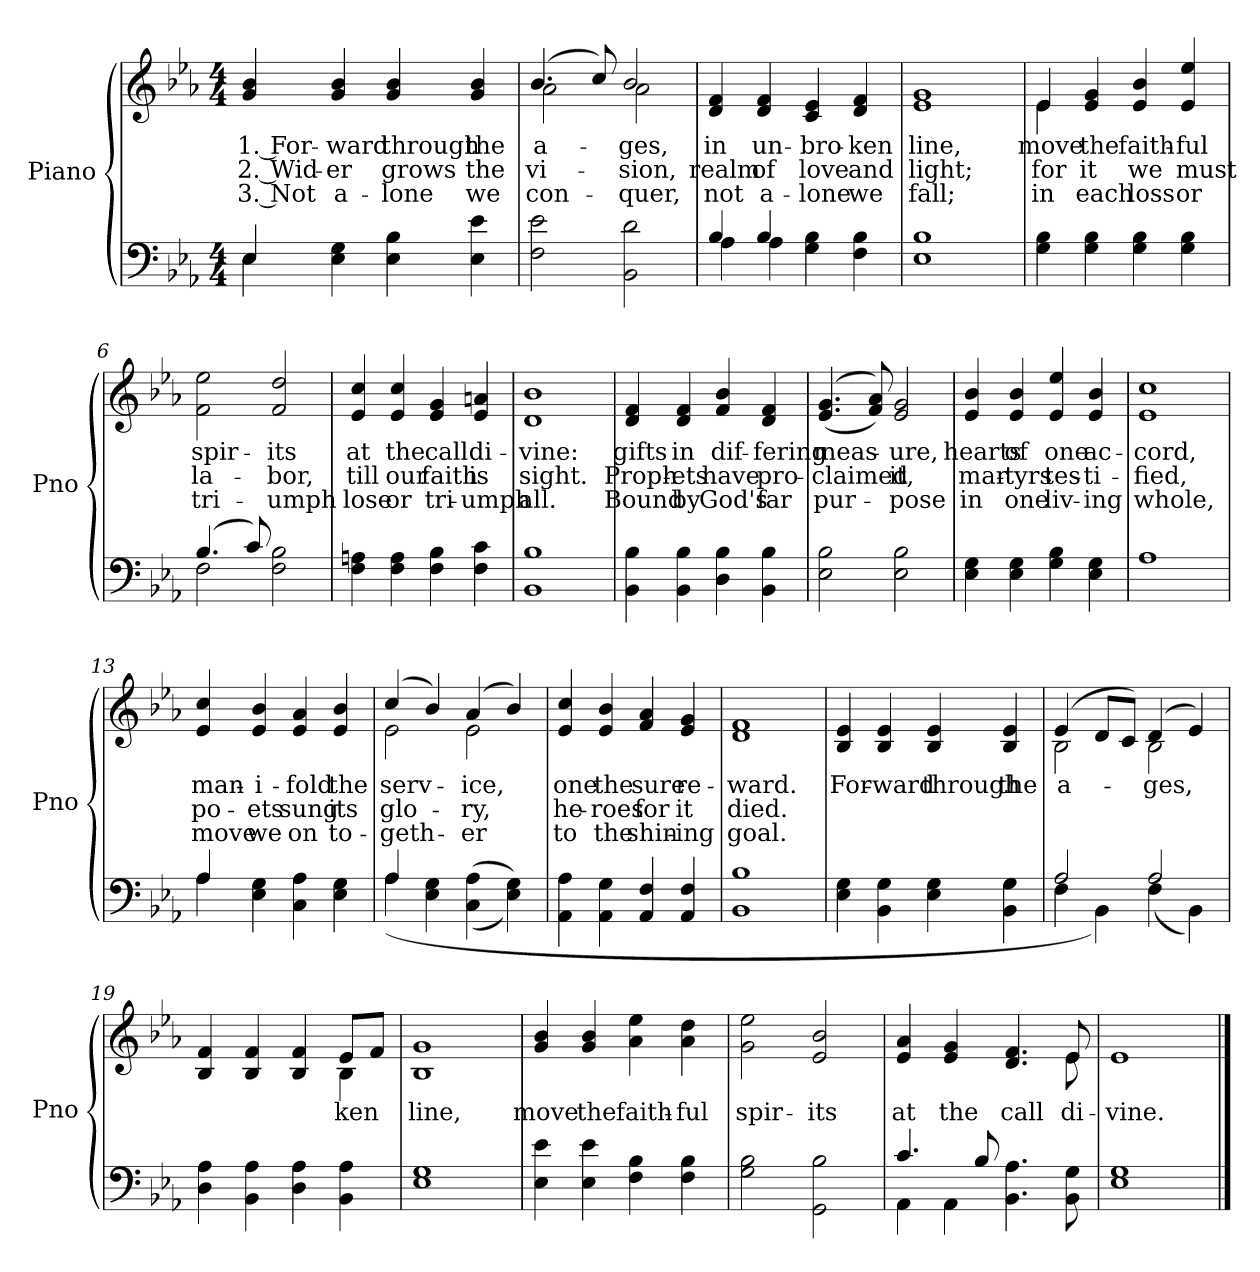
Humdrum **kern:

**kern	**kern	**text	**text	**text
*part2	*part1	*part1	*part1	*part1
*staff2	*staff1	*staff1	*staff1	*staff1
*I"Piano	*I"Piano	*	*	*
*I'Pno	*I'Pno	*	*	*
*clefF4	*clefG2	*	*	*
*k[b-e-a-]	*k[b-e-a-]	*	*	*
*E-:	*E-:	*	*	*
*M4/4	*M4/4	*	*	*
*MM126	*MM126	*	*	*
=1	=1	=1	=1	=1
*^	*	*	*	*
!	!	!	!LO:LY:b	!LO:LY:b	!LO:LY:b
4E-/	4E-\	4g/ 4b-/	1. For-	2. Wid-	3. Not
!	!	!	!LO:LY:b	!LO:LY:b	!LO:LY:b
4E-\ 4G\	2.ryy	4g/ 4b-/	-ward	-er	a-
!	!	!	!LO:LY:b	!LO:LY:b	!LO:LY:b
4E-\ 4B-\	.	4g/ 4b-/	through	grows	-lone
!	!	!	!LO:LY:b	!LO:LY:b	!LO:LY:b
4E-\ 4e-\	.	4g/ 4b-/	the	the	we
*v	*v	*	*	*	*
=2	=2	=2	=2	=2
!	!	!LO:LY:b	!LO:LY:b	!LO:LY:b
*	*^	*	*	*
2F\ 2e-\	(>4.b-/	2a-\	-a-	vi-	con-
.	8cc/)	.	.	.	.
!	!	!	!LO:LY:b	!LO:LY:b	!LO:LY:b
2BB-\ 2d\	2b-/	2a-\	ges,	-sion,	-quer,
=3	=3	=3	=3	=3	=3
*^	*	*	*	*	*
!	!	!	!	!LO:LY:b	!LO:LY:b	!LO:LY:b
*	*	*v	*v	*	*	*
4B-/	4A-\	4d/ 4f/	in	realm	not
!	!	!	!LO:LY:b	!LO:LY:b	!LO:LY:b
4B-/	4A-\	4d/ 4f/	-un-	of	a-
!	!	!	!LO:LY:b	!LO:LY:b	!LO:LY:b
4G\ 4B-\	2ryy	4c/ 4e-/	bro-	love	-lone
!	!	!	!LO:LY:b	!LO:LY:b	!LO:LY:b
4F\ 4B-\	.	4d/ 4f/	ken	and	we
*v	*v	*	*	*	*
=4	=4	=4	=4	=4
!	!	!LO:LY:b	!LO:LY:b	!LO:LY:b
1E- 1B-	1e- 1g	line,	light;	fall;
!!LO:LB:g=z
=5	=5	=5	=5	=5
!	!	!LO:LY:b	!LO:LY:b	!LO:LY:b
*	*^	*	*	*
4G\ 4B-\	4e-/	4e-\	move	for	in
!	!	!	!LO:LY:b	!LO:LY:b	!LO:LY:b
4G\ 4B-\	4e-/ 4g/	2.ryy	the	it	each
!	!	!	!LO:LY:b	!LO:LY:b	!LO:LY:b
4G\ 4B-\	4e-/ 4b-/	.	faith-	we	loss
!	!	!	!LO:LY:b	!LO:LY:b	!LO:LY:b
4G\ 4B-\	4e-/ 4ee-/	.	ful	must	or
*	*v	*v	*	*	*
=6	=6	=6	=6	=6
*^	*	*	*	*
!	!	!	!LO:LY:b	!LO:LY:b	!LO:LY:b
(>4.B-/	2F\	2f\ 2ee-\	-spir-	la-	tri-
8c/)	.	.	.	.	.
!	!	!	!LO:LY:b	!LO:LY:b	!LO:LY:b
2ryy	2F\ 2B-\	2f/ 2dd/	its	-bor,	-umph
=7	=7	=7	=7	=7	=7
!	!	!	!LO:LY:b	!LO:LY:b	!LO:LY:b
*v	*v	*	*	*	*
4F\ 4An\	4e-/ 4cc/	at	till	lose
!	!	!LO:LY:b	!LO:LY:b	!LO:LY:b
4F\ 4A\	4e-/ 4cc/	the	our	or
!	!	!LO:LY:b	!LO:LY:b	!LO:LY:b
4F\ 4B-\	4e-/ 4g/	-call	faith	tri-
!	!	!LO:LY:b	!LO:LY:b	!LO:LY:b
4F\ 4c\	4e-/ 4an/	di-	is	-umph
=8	=8	=8	=8	=8
!	!	!LO:LY:b	!LO:LY:b	!LO:LY:b
1BB- 1B-	1d 1b-	vine:	sight.	all.
!!LO:LB:g=z
=9	=9	=9	=9	=9
!	!	!LO:LY:b	!LO:LY:b	!LO:LY:b
4BB-\ 4B-\	4d/ 4f/	gifts	Proph-	Bound
!	!	!LO:LY:b	!LO:LY:b	!LO:LY:b
4BB-\ 4B-\	4d/ 4f/	in	-ets	by
!	!	!LO:LY:b	!LO:LY:b	!LO:LY:b
4D\ 4B-\	4f/ 4b-/	dif-	have	God's
!	!	!LO:LY:b	!LO:LY:b	!LO:LY:b
4BB-\ 4B-\	4d/ 4f/	fering	pro-	far
=10	=10	=10	=10	=10
!	!	!LO:LY:b	!LO:LY:b	!LO:LY:b
2E-\ 2B-\	(>(<4.e-/ 4.g/	-meas-	-claimed	pur-
.	8f/ 8a-/))	.	.	.
!	!	!LO:LY:b	!LO:LY:b	!LO:LY:b
2E-\ 2B-\	2e-/ 2g/	ure,	it,	-pose
=11	=11	=11	=11	=11
!	!	!LO:LY:b	!LO:LY:b	!LO:LY:b
4E-\ 4G\	4e-/ 4b-/	hearts	mar-	in
!	!	!LO:LY:b	!LO:LY:b	!LO:LY:b
4E-\ 4G\	4e-/ 4b-/	of	-tyrs	one
!	!	!LO:LY:b	!LO:LY:b	!LO:LY:b
4G\ 4B-\	4e-/ 4ee-/	-one	tes-	liv-
!	!	!LO:LY:b	!LO:LY:b	!LO:LY:b
4E-\ 4G\	4e-/ 4b-/	ac-	-ti-	-ing
=12	=12	=12	=12	=12
!	!	!LO:LY:b	!LO:LY:b	!LO:LY:b
1A-	1e- 1cc	cord,	-fied,	whole,
!!LO:PB:g=z
=13	=13	=13	=13	=13
*^	*	*	*	*
!	!	!	!LO:LY:b	!LO:LY:b	!LO:LY:b
4A-/	4A-\	4e-/ 4cc/	man-	po-	move
!	!	!	!LO:LY:b	!LO:LY:b	!LO:LY:b
4E-\ 4G\	2.ryy	4e-/ 4b-/	i-	-ets	we
!	!	!	!LO:LY:b	!LO:LY:b	!LO:LY:b
4C\ 4A-\	.	4e-/ 4a-/	fold	sung	on
!	!	!	!LO:LY:b	!LO:LY:b	!LO:LY:b
4E-\ 4G\	.	4e-/ 4b-/	-the	its	to-
=14	=14	=14	=14	=14	=14
!	!	!	!LO:LY:b	!LO:LY:b	!LO:LY:b
*	*	*^	*	*	*
4A-/	(<4A-\	(>4cc/	2e-\	-serv-	glo-	-geth-
((4E-\ 4G\	2.ryy	4b-/)	.	.	.	.
!	!	!	!	!LO:LY:b	!LO:LY:b	!LO:LY:b
(>(<4C\ 4A-\	.	(>4a-/	2e-\	ice,	-ry,	-er
4E-\ 4G\))	.	4b-/)	.	.	.	.
*v	*v	*	*	*	*	*
*	*v	*v	*	*	*
=15	=15	=15	=15	=15
!	!	!LO:LY:b	!LO:LY:b	!LO:LY:b
4AA-\ 4A-\	4e-/ 4cc/	one	he-	to
!	!	!LO:LY:b	!LO:LY:b	!LO:LY:b
4AA-\ 4G\	4e-/ 4b-/	the	-roes	the
!	!	!LO:LY:b	!LO:LY:b	!LO:LY:b
4AA-/ 4F/	4f/ 4a-/	-sure	for	shin-
!	!	!LO:LY:b	!LO:LY:b	!LO:LY:b
4AA-/ 4F/	4e-/ 4g/	re-	it	-ing
=16	=16	=16	=16	=16
!	!	!LO:LY:b	!LO:LY:b	!LO:LY:b
1BB- 1B-	1d 1f	ward.	died.	goal.
!!LO:LB:g=z
=17	=17	=17	=17	=17
!	!	!LO:LY:b	!	!
4E-\ 4G\	4B-/ 4e-/	For-	.	.
!	!	!LO:LY:b	!	!
4BB-\ 4G\	4B-/ 4e-/	-ward	.	.
!	!	!LO:LY:b	!	!
4E-\ 4G\	4B-/ 4e-/	through	.	.
!	!	!LO:LY:b	!	!
4BB-\ 4G\	4B-/ 4e-/	the	.	.
=18	=18	=18	=18	=18
*^	*	*	*	*
!	!	!	!LO:LY:b	!	!
*	*	*^	*	*	*
2A-/	4F\	(>4e-/	2B-\	a-	.	.
.	4BB-\)	8d/L	.	.	.	.
.	.	8c/J)	.	.	.	.
!	!	!	!	!LO:LY:b	!	!
2A-/	(<4F\	(>4d/	2B-\	-ges,	.	.
.	4BB-\)	4e-/)	.	.	.	.
*v	*v	*	*	*	*	*
=19	=19	=19	=19	=19	=19
4D\ 4A-\	4B-/ 4f/	2.ryy	.	.	.
4BB-\ 4A-\	4B-/ 4f/	.	.	.	.
4D\ 4A-\	4B-/ 4f/	.	.	.	.
!	!	!	!LO:LY:b	!	!
4BB-\ 4A-\	8e-/L	4B-\	-ken	.	.
.	8f/J	.	.	.	.
*	*v	*v	*	*	*
=20	=20	=20	=20	=20
!	!	!LO:LY:b	!	!
1E- 1G	1B- 1g	line,	.	.
!!LO:LB:g=z
=21	=21	=21	=21	=21
!	!	!LO:LY:b	!	!
4E-\ 4e-\	4g/ 4b-/	move	.	.
!	!	!LO:LY:b	!	!
4E-\ 4e-\	4g/ 4b-/	the	.	.
!	!	!LO:LY:b	!	!
4F\ 4B-\	4a-\ 4ee-\	faith-	.	.
!	!	!LO:LY:b	!	!
4F\ 4B-\	4a-\ 4dd\	-ful	.	.
=22	=22	=22	=22	=22
!	!	!LO:LY:b	!	!
2G\ 2B-\	2g\ 2ee-\	spir-	.	.
!	!	!LO:LY:b	!	!
2GG\ 2B-\	2e-/ 2b-/	-its	.	.
=23	=23	=23	=23	=23
*^	*	*	*	*
!	!	!	!LO:LY:b	!	!
*	*	*^	*	*	*
4.c/	4AA-\	4e-/ 4a-/	2..ryy	at	.	.
!	!	!	!	!LO:LY:b	!	!
.	4AA-\	4e-/ 4g/	.	the	.	.
8B-/	.	.	.	.	.	.
!	!	!	!	!LO:LY:b	!	!
4.BB-\ 4.A-\	2ryy	4.d/ 4.f/	.	call	.	.
!	!	!	!	!LO:LY:b	!	!
8BB-\ 8G\	.	8e-/	8e-\	di-	.	.
*v	*v	*	*	*	*	*
=24	=24	=24	=24	=24	=24
!	!	!	!LO:LY:b	!	!
*	*v	*v	*	*	*
1E- 1G	1e-	-vine.	.	.
==	==	==	==	==
*-	*-	*-	*-	*-
